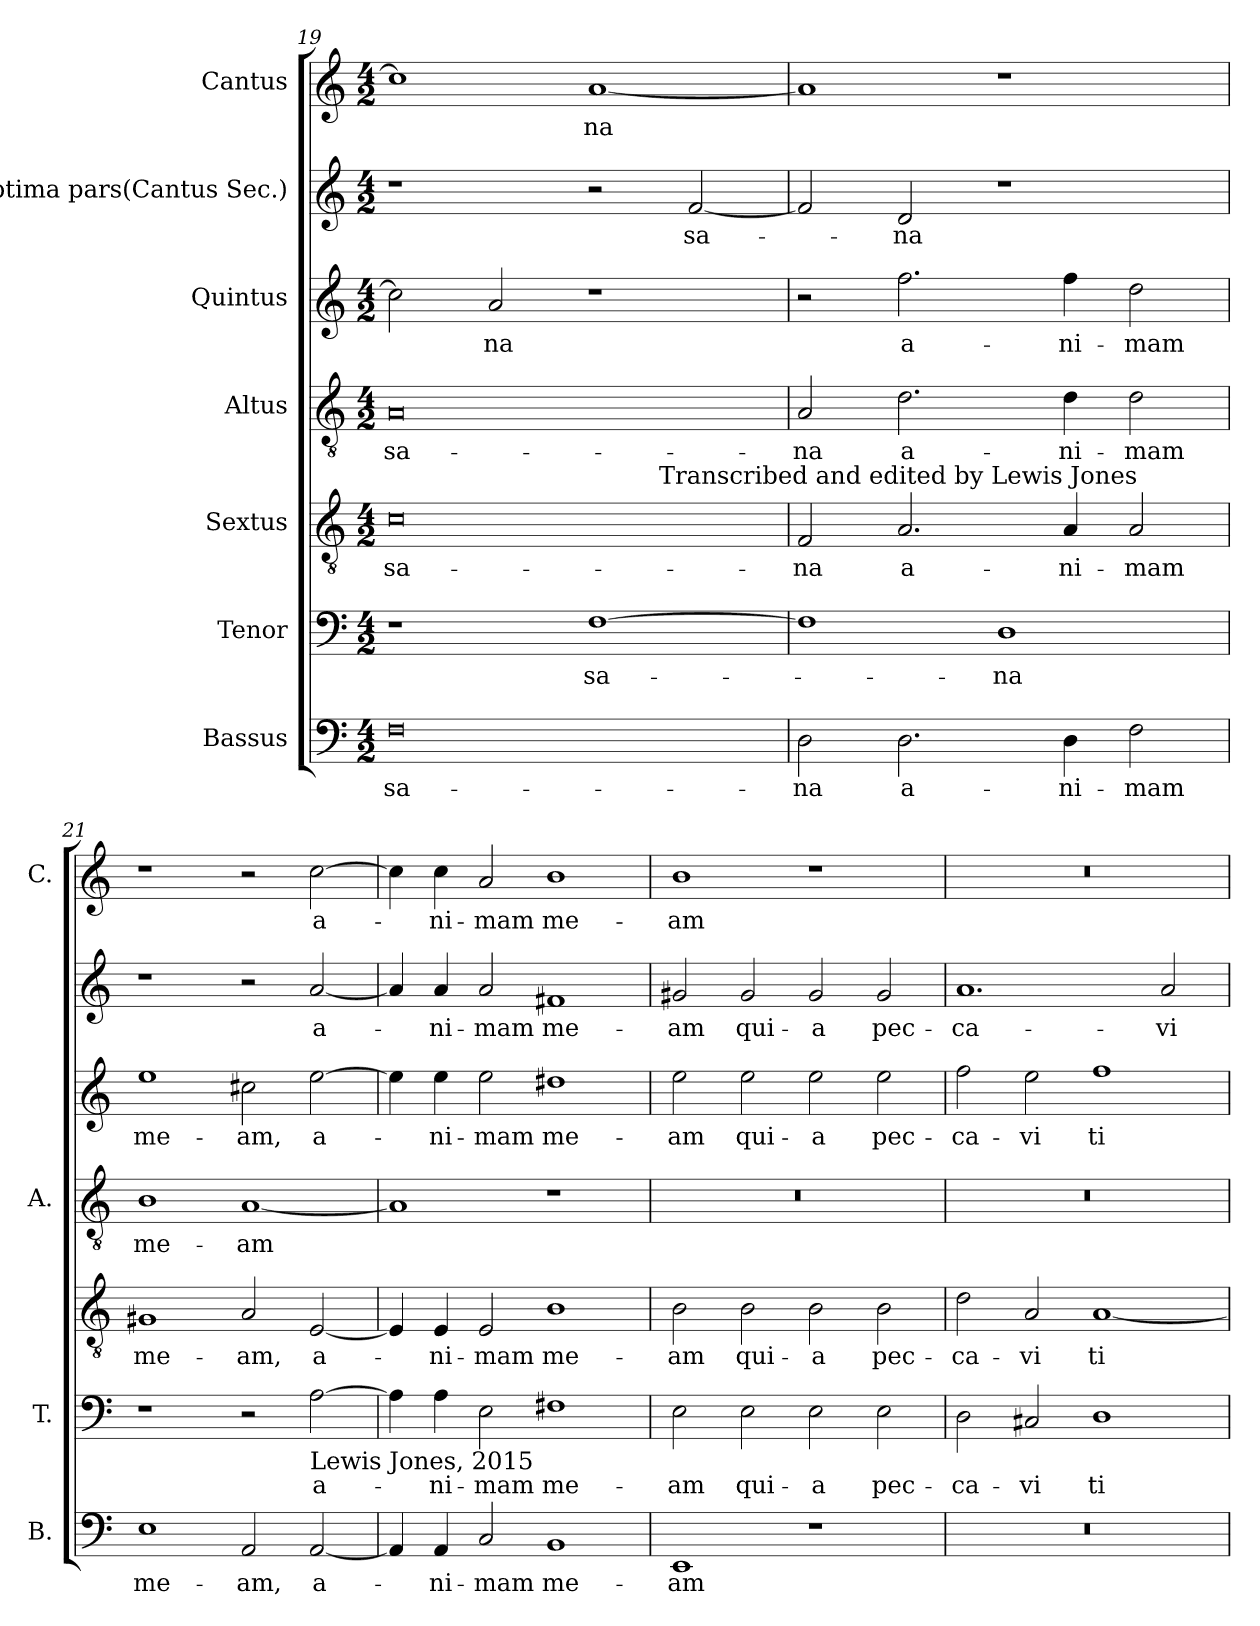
**kern	**text	**kern	**text	**kern	**text	**kern	**text	**kern	**text	**kern	**text	**kern	**text
*part7	*part7	*part6	*part6	*part5	*part5	*part4	*part4	*part3	*part3	*part2	*part2	*part1	*part1
*staff7	*staff7	*staff6	*staff6	*staff5	*staff5	*staff4	*staff4	*staff3	*staff3	*staff2	*staff2	*staff1	*staff1
*I"Bassus	*	*I"Tenor	*	*I"Sextus	*	*I"Altus	*	*I"Quintus	*	*I"Septima pars(Cantus Sec.)	*	*I"Cantus	*
*I'B.	*	*I'T.	*	*	*	*I'A.	*	*	*	*	*	*I'C.	*
*clefF4	*	*clefF4	*	*clefGv2	*	*clefGv2	*	*clefG2	*	*clefG2	*	*clefG2	*
*	*	*	*	*ITrd7c12	*	*ITrd7c12	*	*ITrd7c12	*	*	*	*	*
*k[]	*	*k[]	*	*k[]	*	*k[]	*	*k[]	*	*k[]	*	*k[]	*
*a:	*	*a:	*	*a:	*	*a:	*	*a:	*	*a:	*	*a:	*
*M4/2	*	*M4/2	*	*M4/2	*	*M4/2	*	*M4/2	*	*M4/2	*	*M4/2	*
=19	=19	=19	=19	=19	=19	=19	=19	=19	=19	=19	=19	=19	=19
!	!LO:LY:b	!	!	!	!LO:LY:b	!	!LO:LY:b	!	!	!	!	!	!
0F	sa-	1r	.	0C	sa-	0AA	sa-	2c\]	.	1r	.	1cc]	.
!	!	!	!	!	!	!	!	!	!LO:LY:b	!	!	!	!
.	.	.	.	.	.	.	.	2A/	-na	.	.	.	.
!	!	!	!LO:LY:b	!	!	!	!	!	!	!	!	!	!LO:LY:b
.	.	[>1F	sa-	.	.	.	.	1r	.	2r	.	[<1a	-na
!	!	!	!	!	!	!	!	!	!	!	!LO:LY:b	!	!
.	.	.	.	.	.	.	.	.	.	[<2f/	sa-	.	.
=20	=20	=20	=20	=20	=20	=20	=20	=20	=20	=20	=20	=20	=20
!	!LO:LY:b	!	!	!	!LO:LY:b	!	!LO:LY:b	!	!	!	!	!	!
2D\	-na	1F]	.	2FF/	-na	2AA/	-na	2r	.	2f/]	.	1a]	.
!	!	!	!	!LO:TX:a:cj:t=Transcribed and edited by Lewis Jones	!	!	!	!	!	!	!	!	!
!	!LO:LY:b	!	!	!	!LO:LY:b	!	!LO:LY:b	!	!LO:LY:b	!	!LO:LY:b	!	!
2.D\	a-	.	.	2.AA/	a-	2.D\	a-	2.f\	a-	2d/	-na	.	.
!	!	!	!LO:LY:b	!	!	!	!	!	!	!	!	!	!
.	.	1D	-na	.	.	.	.	.	.	1r	.	1r	.
!	!LO:LY:b	!	!	!	!LO:LY:b	!	!LO:LY:b	!	!LO:LY:b	!	!	!	!
4D\	-ni-	.	.	4AA/	-ni-	4D\	-ni-	4f\	-ni-	.	.	.	.
!	!LO:LY:b	!	!	!	!LO:LY:b	!	!LO:LY:b	!	!LO:LY:b	!	!	!	!
2F\	-mam	.	.	2AA/	-mam	2D\	-mam	2d\	-mam	.	.	.	.
=21	=21	=21	=21	=21	=21	=21	=21	=21	=21	=21	=21	=21	=21
!	!LO:LY:b	!	!	!	!LO:LY:b	!	!LO:LY:b	!	!LO:LY:b	!	!	!	!
1E	me-	1r	.	1GG#X	me-	1BB	me-	1e	me-	1r	.	1r	.
!	!LO:LY:b	!	!	!	!LO:LY:b	!	!LO:LY:b	!	!LO:LY:b	!	!	!	!
2AA/	-am,	2r	.	2AA/	-am,	[<1AA	-am	2c#X\	-am,	2r	.	2r	.
!	!	!LO:TX:b:t=Lewis Jones, 2015	!	!	!	!	!	!	!	!	!	!	!
!	!LO:LY:b	!	!LO:LY:b	!	!LO:LY:b	!	!	!	!LO:LY:b	!	!LO:LY:b	!	!LO:LY:b
[<2AA/	a-	[>2A\	a-	[<2EE/	a-	.	.	[>2e\	a-	[<2a/	a-	[>2cc\	a-
=22	=22	=22	=22	=22	=22	=22	=22	=22	=22	=22	=22	=22	=22
4AA/]	.	4A\]	.	4EE/]	.	1AA]	.	4e\]	.	4a/]	.	4cc\]	.
!	!LO:LY:b	!	!LO:LY:b	!	!LO:LY:b	!	!	!	!LO:LY:b	!	!LO:LY:b	!	!LO:LY:b
4AA/	-ni-	4A\	-ni-	4EE/	-ni-	.	.	4e\	-ni-	4a/	-ni-	4cc\	-ni-
!	!LO:LY:b	!	!LO:LY:b	!	!LO:LY:b	!	!	!	!LO:LY:b	!	!LO:LY:b	!	!LO:LY:b
2C/	-mam	2E\	-mam	2EE/	-mam	.	.	2e\	-mam	2a/	-mam	2a/	-mam
!	!LO:LY:b	!	!LO:LY:b	!	!LO:LY:b	!	!	!	!LO:LY:b	!	!LO:LY:b	!	!LO:LY:b
1BB	me-	1F#X	me-	1BB	me-	1r	.	1d#X	me-	1f#X	me-	1b	me-
!!LO:PB:g=z
=23	=23	=23	=23	=23	=23	=23	=23	=23	=23	=23	=23	=23	=23
!	!LO:LY:b	!	!LO:LY:b	!	!LO:LY:b	!LO:N:vis=1	!	!	!LO:LY:b	!	!LO:LY:b	!	!LO:LY:b
1EE	-am	2E\	-am	2BB\	-am	0r	.	2e\	-am	2g#X/	-am	1b	-am
!	!	!	!LO:LY:b	!	!LO:LY:b	!	!	!	!LO:LY:b	!	!LO:LY:b	!	!
.	.	2E\	qui-	2BB\	qui-	.	.	2e\	qui-	2g#/	qui-	.	.
!	!	!	!LO:LY:b	!	!LO:LY:b	!	!	!	!LO:LY:b	!	!LO:LY:b	!	!
1r	.	2E\	-a	2BB\	-a	.	.	2e\	-a	2g#/	-a	1r	.
!	!	!	!LO:LY:b	!	!LO:LY:b	!	!	!	!LO:LY:b	!	!LO:LY:b	!	!
.	.	2E\	pec-	2BB\	pec-	.	.	2e\	pec-	2g#/	pec-	.	.
=24	=24	=24	=24	=24	=24	=24	=24	=24	=24	=24	=24	=24	=24
!LO:N:vis=1	!	!	!LO:LY:b	!	!LO:LY:b	!LO:N:vis=1	!	!	!LO:LY:b	!	!LO:LY:b	!LO:N:vis=1	!
0r	.	2D\	-ca-	2D\	-ca-	0r	.	2f\	-ca-	1.a	-ca-	0r	.
!	!	!	!LO:LY:b	!	!LO:LY:b	!	!	!	!LO:LY:b	!	!	!	!
.	.	2C#X/	-vi	2AA/	-vi	.	.	2e\	-vi	.	.	.	.
!	!	!	!LO:LY:b	!	!LO:LY:b	!	!	!	!LO:LY:b	!	!	!	!
.	.	1D	ti-	[<1AA	ti-	.	.	1f	ti-	.	.	.	.
!	!	!	!	!	!	!	!	!	!	!	!LO:LY:b	!	!
.	.	.	.	.	.	.	.	.	.	2a/	-vi	.	.
=	=	=	=	=	=	=	=	=	=	=	=	=	=
*-	*-	*-	*-	*-	*-	*-	*-	*-	*-	*-	*-	*-	*-
